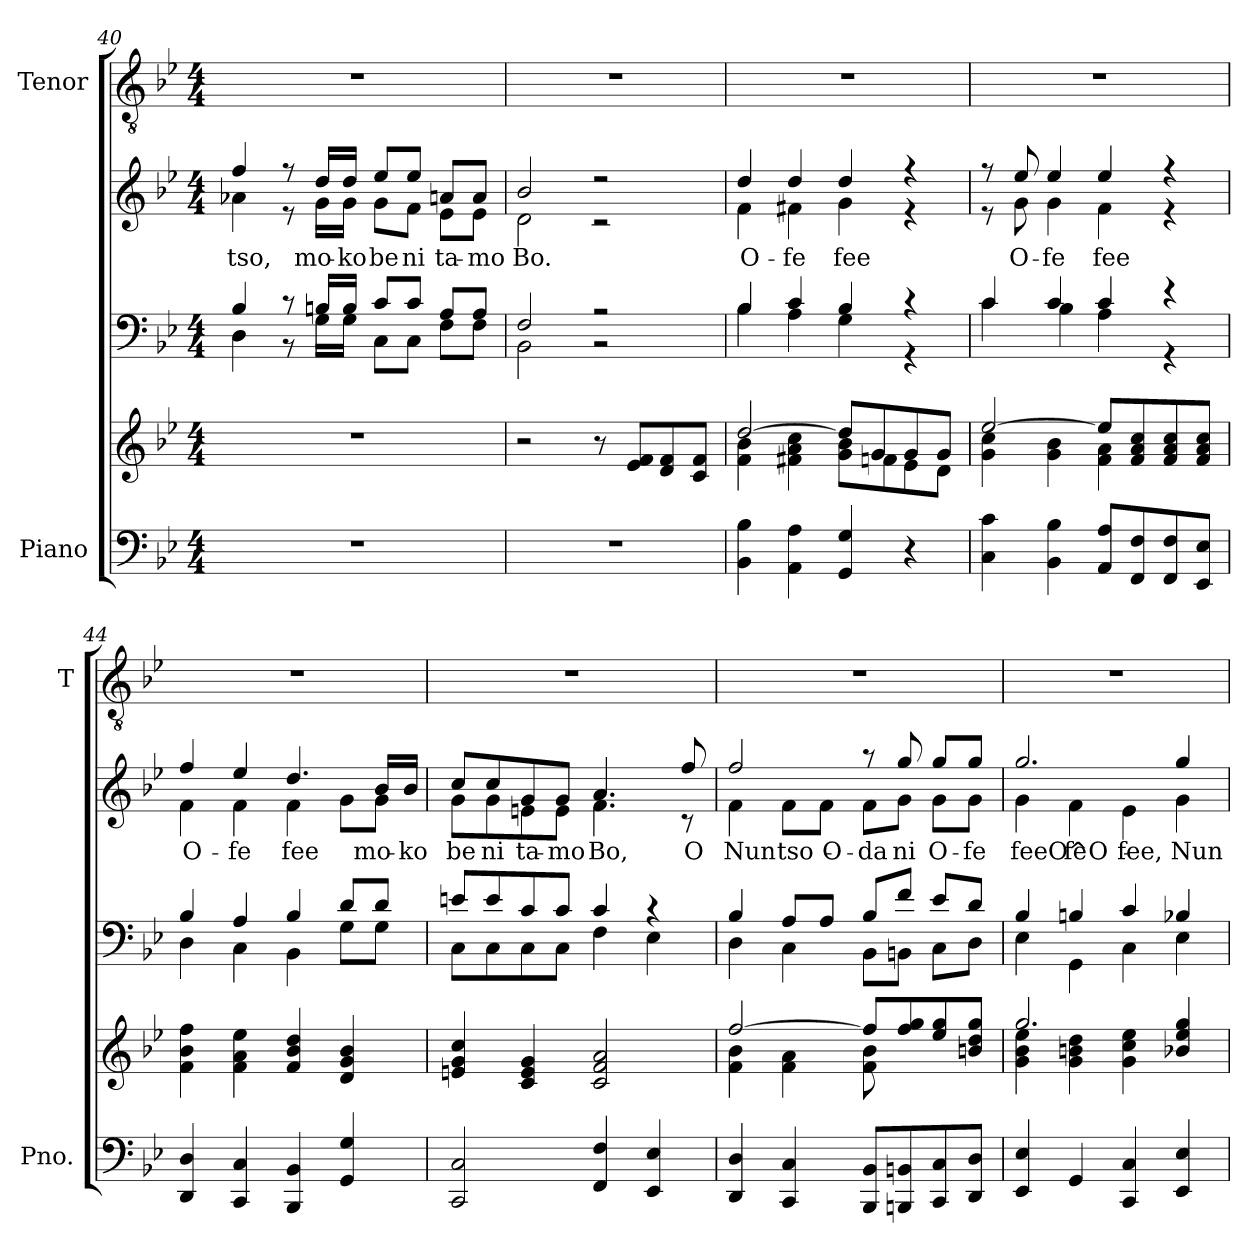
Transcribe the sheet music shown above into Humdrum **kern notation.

**kern	**kern	**kern	**kern	**text	**kern
*part3	*part3	*part2	*part2	*part2	*part1
*staff5	*staff4	*staff3	*staff2	*staff2	*staff1
*I"Piano	*	*	*	*	*I"Tenor
*I'Pno.	*	*	*	*	*I'T
!!LO:LB:g=z
*clefF4	*clefG2	*clefF4	*clefG2	*	*clefGv2
*k[b-e-]	*k[b-e-]	*k[b-e-]	*k[b-e-]	*	*k[b-e-]
*B-:	*B-:	*B-:	*B-:	*	*B-:
*M4/4	*M4/4	*M4/4	*M4/4	*	*M4/4
=40	=40	=40	=40	=40	=40
*	*	*^	*	*	*
!	!	!	!	!	!LO:LY:a	!
*	*	*	*	*^	*	*
!	!	!	!	!	!	!LO:LY:b	!
1r	1r	4B-/	4D\	4ff/	4a-X\	tso,	1r
.	.	8r	8r	8r	8r	.	.
!	!	!	!	!	!	!LO:LY:a	!
!	!	!	!	!	!	!LO:LY:b	!
.	.	16Bn/LL	16G\LL	16dd/LL	16g\LL	mo-	.
!	!	!	!	!	!	!LO:LY:a	!
!	!	!	!	!	!	!LO:LY:b	!
.	.	16B/JJ	16G\JJ	16dd/JJ	16g\JJ	-ko	.
!	!	!	!	!	!	!LO:LY:a	!
!	!	!	!	!	!	!LO:LY:b	!
.	.	8c/L	8C\L	8ee-/L	8g\L	be	.
!	!	!	!	!	!	!LO:LY:a	!
!	!	!	!	!	!	!LO:LY:b	!
.	.	8c/J	8C\J	8ee-/J	8f\J	ni	.
!	!	!	!	!	!	!LO:LY:a	!
!	!	!	!	!	!	!LO:LY:b	!
.	.	8A/L	8F\L	8a/L	8e-\L	ta-	.
!	!	!	!	!	!	!LO:LY:a	!
!	!	!	!	!	!	!LO:LY:b	!
.	.	8A/J	8F\J	8a/J	8e-\J	-mo	.
=41	=41	=41	=41	=41	=41	=41	=41
!	!	!	!	!	!	!LO:LY:a	!
!	!	!	!	!	!	!LO:LY:b	!
1r	2r	2F/	2BB-\	2b-/	2d\	Bo.	1r
.	8r	2r	2r	2r	2r	.	.
.	8e-/ 8f/L	.	.	.	.	.	.
.	8d/ 8f/	.	.	.	.	.	.
.	8c/ 8f/J	.	.	.	.	.	.
=42	=42	=42	=42	=42	=42	=42	=42
*	*^	*	*	*	*	*	*
!	!	!	!	!	!	!	!LO:LY:b	!
4BB-\ 4B-\	[>2dd/	4f\ 4b-\	4B-/	4B-\	4dd/	4f\	O-	1r
!	!	!	!	!	!	!	!LO:LY:b	!
4AA\ 4A\	.	4f#X\ 4a\ 4cc\	4c/	4A\	4dd/	4f#X\	-fe	.
!	!	!	!	!	!	!	!LO:LY:b	!
4GG/ 4G/	8dd/L]	8g\ 8b-\L	4B-/	4G\	4dd/	4g\	fee	.
.	8g/	8fn\	.	.	.	.	.	.
4r	8g/	8e-\	4r	4r	4r	4r	.	.
.	8g/J	8d\J	.	.	.	.	.	.
=43	=43	=43	=43	=43	=43	=43	=43	=43
!	!	!	!	!	!	!	!LO:LY:b	!
4C\ 4c\	[>2ee-/	4g\ 4cc\	4c/	4c\	8r	8r	(O)	1r
!	!	!	!	!	!	!	!LO:LY:b	!
.	.	.	.	.	8ee-/	8g\	O-	.
!	!	!	!	!	!	!	!LO:LY:b	!
4BB-\ 4B-\	.	4g\ 4b-\	4c/	4B-\	4ee-/	4g\	-fe	.
!	!	!	!	!	!	!	!LO:LY:b	!
8AA/ 8A/L	8ee-/L]	4f\ 4a\	4c/	4A\	4ee-/	4f\	fee	.
8FF/ 8F/	8f/ 8a/ 8cc/	.	.	.	.	.	.	.
8FF/ 8F/	8f/ 8a/ 8cc/	4ryy	4r	4r	4r	4r	.	.
8EE-/ 8E-/J	8f/ 8a/ 8cc/J	.	.	.	.	.	.	.
*	*v	*v	*	*	*	*	*	*
=44	=44	=44	=44	=44	=44	=44	=44
!	!	!	!	!	!	!LO:LY:b	!
4DD/ 4D/	4f\ 4b-\ 4ff\	4B-/	4D\	4ff/	4f\	O-	1r
!	!	!	!	!	!	!LO:LY:b	!
4CC/ 4C/	4f\ 4a\ 4ee-\	4A/	4C\	4ee-/	4f\	-fe	.
!	!	!	!	!	!	!LO:LY:b	!
4BBB-/ 4BB-/	4f/ 4b-/ 4dd/	4B-/	4BB-\	4.dd/	4f\	fee	.
4GG/ 4G/	4d/ 4g/ 4b-/	8d/L	8G\L	.	8g\L	.	.
!	!	!	!	!	!	!LO:LY:b	!
.	.	8d/J	8G\J	16b-/LL	8g\J	mo-	.
!	!	!	!	!	!	!LO:LY:b	!
.	.	.	.	16b-/JJ	.	-ko	.
!!LO:PB:g=z
=45	=45	=45	=45	=45	=45	=45	=45
!	!	!	!	!	!	!LO:LY:b	!
2CC/ 2C/	4en/ 4g/ 4cc/	8en/L	8C\L	8cc/L	8g\L	be	1r
!	!	!	!	!	!	!LO:LY:b	!
.	.	8e/	8C\	8cc/	8g\	ni	.
!	!	!	!	!	!	!LO:LY:b	!
.	4c/ 4e/ 4g/	8c/	8C\	8g/	8en\	ta-	.
!	!	!	!	!	!	!LO:LY:b	!
.	.	8c/J	8C\J	8g/J	8e\J	-mo	.
!	!	!	!	!	!	!LO:LY:b	!
4FF/ 4F/	2c/ 2f/ 2a/	4c/	4F\	4.a/	4.f\	Bo,	.
4EE-/ 4E-/	.	4rc	4E-\	.	.	.	.
!	!	!	!	!	!	!LO:LY:b	!
.	.	.	.	8ff/	8rc	O	.
=46	=46	=46	=46	=46	=46	=46	=46
*	*^	*	*	*	*	*	*
!	!	!	!	!	!	!	!LO:LY:a	!
!	!	!	!	!	!	!	!LO:LY:b	!
4DD/ 4D/	[>2ff/	4f\ 4b-\	4B-/	4D\	2ff/	4f\	Nun-	1r
!	!	!	!	!	!	!	!LO:LY:b	!
4CC/ 4C/	.	4f\ 4a\	8A/L	4C\	.	8f\L	-tso	.
!	!	!	!	!	!	!	!LO:LY:b	!
.	.	.	8A/J	.	.	8f\J	O-	.
!	!	!	!	!	!	!	!LO:LY:b	!
8BBB-/ 8BB-/L	8ff/L]	8f\ 8b-\	8B-/L	8BB-\L	8raa	8f\L	-da	.
!	!	!	!	!	!	!	!LO:LY:a	!
!	!	!	!	!	!	!	!LO:LY:b	!
8BBBn/ 8BBn/	8ff/ 8gg/	8ryy	8f/J	8BBn\J	8gg/	8g\J	ni	.
!	!	!	!	!	!	!	!LO:LY:a	!
!	!	!	!	!	!	!	!LO:LY:b	!
8CC/ 8C/	8ee-/ 8gg/	8ryy	8e-/L	8C\L	8gg/L	8g\L	O-	.
!	!	!	!	!	!	!	!LO:LY:a	!
!	!	!	!	!	!	!	!LO:LY:b	!
8DD/ 8D/J	8bn/ 8dd/ 8gg/J	8ryy	8d/J	8D\J	8gg/J	8g\J	-fe	.
=47	=47	=47	=47	=47	=47	=47	=47	=47
!	!	!	!	!	!	!	!LO:LY:a	!
!	!	!	!	!	!	!	!LO:LY:b	!
4EE-/ 4E-/	2.gg/	4g\ 4b-\ 4ee-\	4B-/	4E-\	2.gg/	4g\	-feeO^O-	1r
!	!	!	!	!	!	!	!LO:LY:b	!
4GG/	.	4g\ 4bn\ 4dd\	4Bn/	4GG\	.	4f\	-fe	.
!	!	!	!	!	!	!	!LO:LY:b	!
4CC/ 4C/	.	4g\ 4cc\ 4ee-\	4c/	4C\	.	4e-\	fee,	.
!	!	!	!	!	!	!	!LO:LY:a	!
!	!	!	!	!	!	!	!LO:LY:b	!
4EE-/ 4E-/	4b-/ 4ee-/ 4gg/	4ryy	4B-X/	4E-\	4gg/	4g\	Nun-	.
*	*v	*v	*	*	*	*	*	*
*	*	*v	*v	*	*	*	*
*	*	*	*v	*v	*	*
=	=	=	=	=	=
*-	*-	*-	*-	*-	*-
